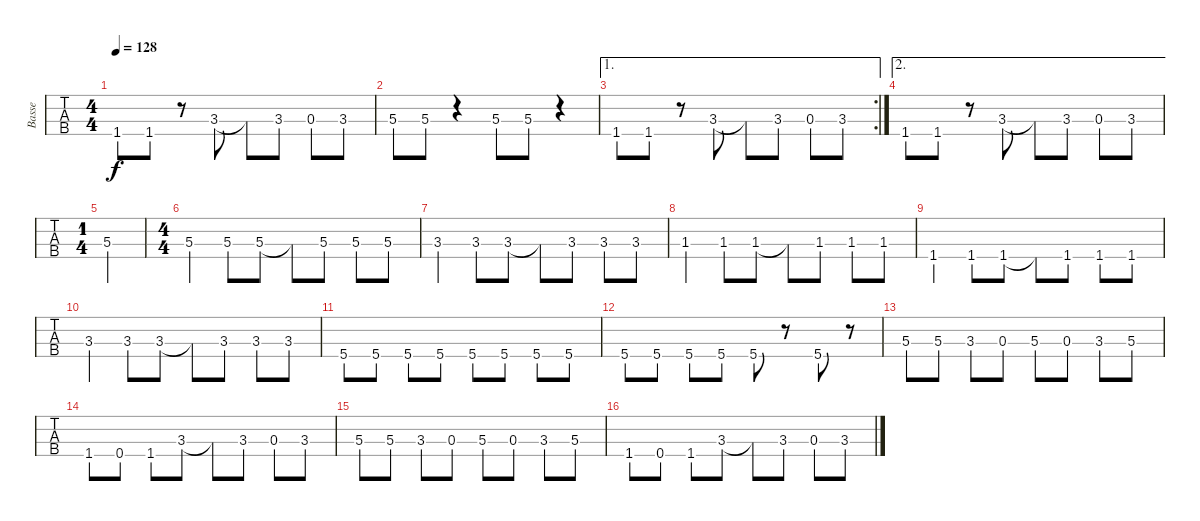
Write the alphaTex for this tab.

\track ("Basse" "Basse") {instrument electricbassfinger}
\staff {tabs}
\tuning (G2 D2 A1 E1) {hide}
\ts (4 4)
\tempo 128
\clef f4
\ks c
1.4.8{dy f} 1.4.8 r.8 3.3.8 3.3{t}.8 3.3.8 0.3.8 3.3.8 |
5.3.8 5.3.8 r.4 5.3.8 5.3.8 r.4 |
\ae 1
\rc 2
1.4.8 1.4.8 r.8 3.3.8 3.3{t}.8 3.3.8 0.3.8 3.3.8 |
\ae 2
1.4.8 1.4.8 r.8 3.3.8 3.3{t}.8 3.3.8 0.3.8 3.3.8 |
\ts (1 4)
5.3.4 |
\ts (4 4)
5.3.4 5.3.8 5.3.8 5.3{t}.8 5.3.8 5.3.8 5.3.8 |
3.3.4 3.3.8 3.3.8 3.3{t}.8 3.3.8 3.3.8 3.3.8 |
1.3.4 1.3.8 1.3.8 1.3{t}.8 1.3.8 1.3.8 1.3.8 |
1.4.4 1.4.8 1.4.8 1.4{t}.8 1.4.8 1.4.8 1.4.8 |
3.3.4 3.3.8 3.3.8 3.3{t}.8 3.3.8 3.3.8 3.3.8 |
5.4.8 5.4.8 5.4.8 5.4.8 5.4.8 5.4.8 5.4.8 5.4.8 |
5.4.8 5.4.8 5.4.8 5.4.8 5.4.8 r.8 5.4.8 r.8 |
5.3.8 5.3.8 3.3.8 0.3.8 5.3.8 0.3.8 3.3.8 5.3.8 |
1.4.8 0.4.8 1.4.8 3.3.8 3.3{t}.8 3.3.8 0.3.8 3.3.8 |
5.3.8 5.3.8 3.3.8 0.3.8 5.3.8 0.3.8 3.3.8 5.3.8 |
1.4.8 0.4.8 1.4.8 3.3.8 3.3{t}.8 3.3.8 0.3.8 3.3.8
